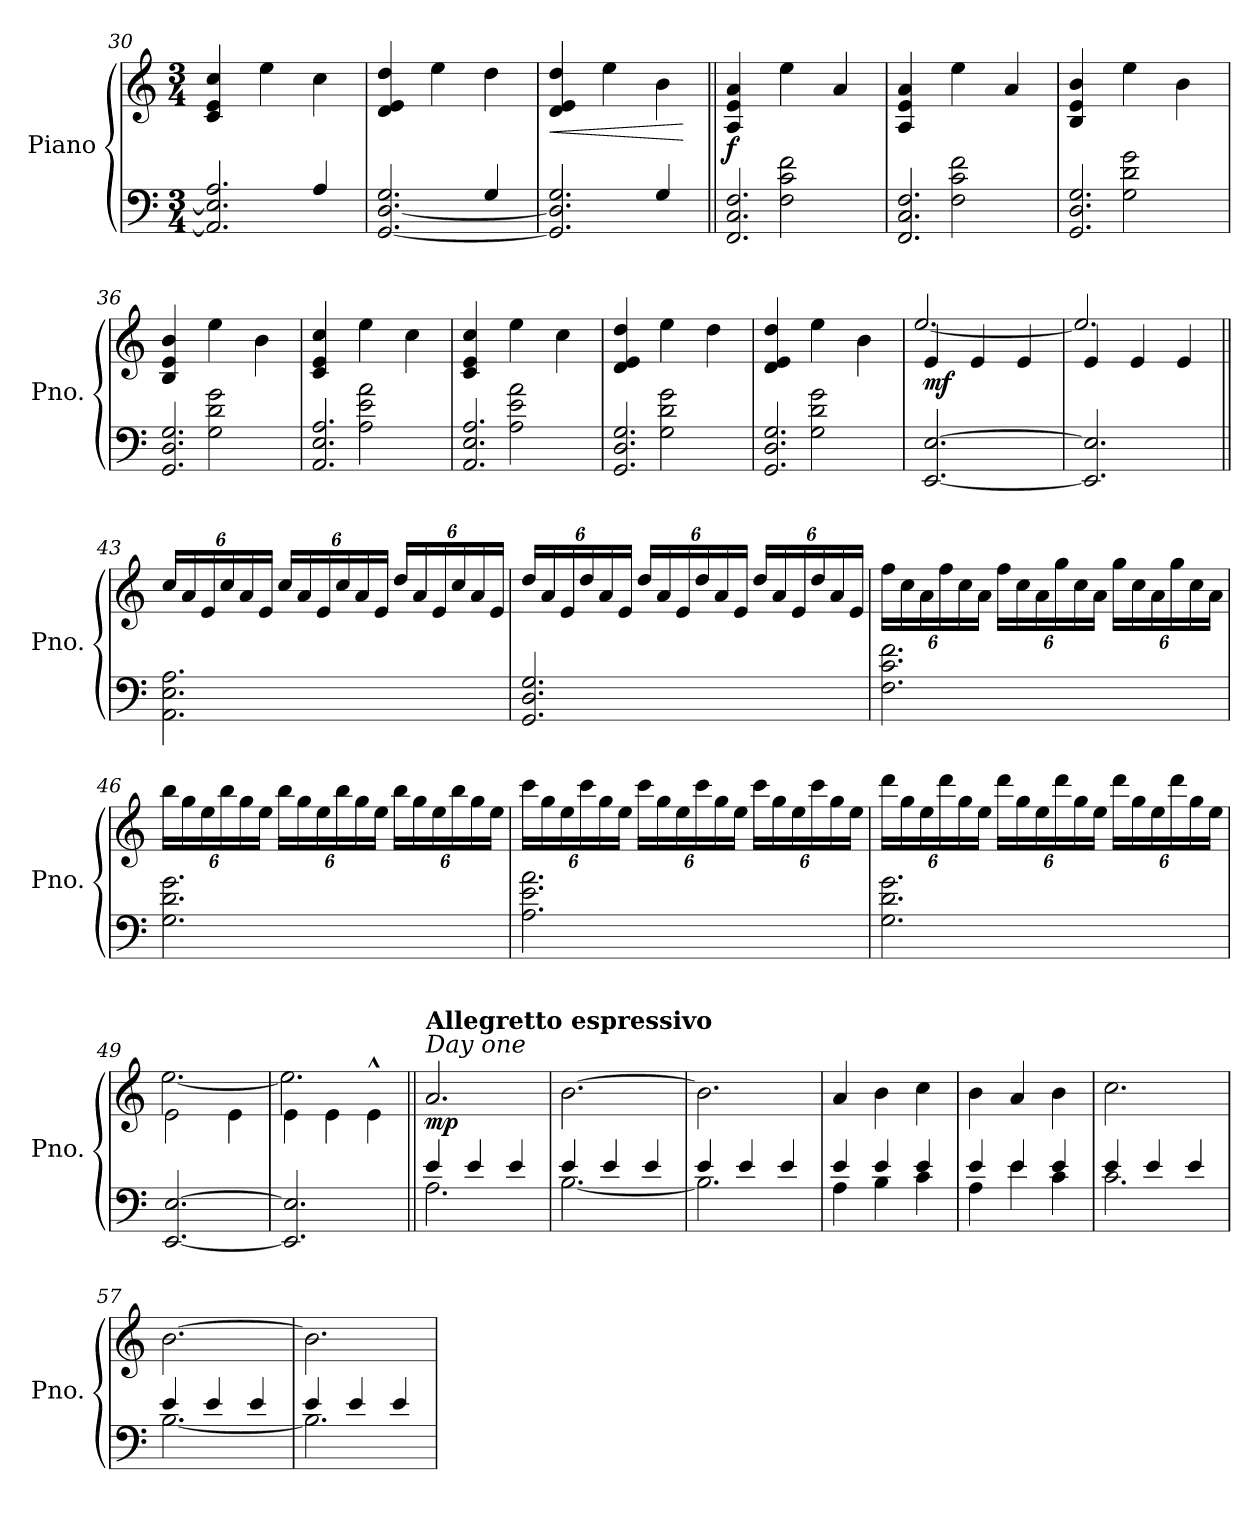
**kern	**kern	**dynam
*part1	*part1	*part1
*staff2	*staff1	*staff1/2
*I"Piano	*	*
*I'Pno.	*	*
*clefF4	*clefG2	*
*k[]	*k[]	*
*M3/4	*M3/4	*
=30	=30	=30
*^	*	*
2.AA/] 2.E/] 2.A/	2ryy	4c/ 4e/ 4cc/	.
.	.	4ee\	.
.	4A/	4cc\	.
!!LO:LB:g=z
=31	=31	=31	=31
[<2.GG/ [<2.D/ 2.G/	2ryy	4d/ 4e/ 4dd/	.
.	.	4ee\	.
.	4G/	4dd\	.
=32	=32	=32	=32
!	!	!	!LO:HP:b
2.GG/] 2.D/] 2.G/	2ryy	4d/ 4e/ 4dd/	<
.	.	4ee\	.
.	4G/	4b\	.
*v	*v	*	*
.	.	[
=33||	=33||	=33||
*^	*	*
!	!	!	!LO:DY:b
2.FF/ 2.C/ 2.F/	4ryy	4A/ 4e/ 4a/	f
.	2F\ 2c\ 2f\	4ee\	.
.	.	4a/	.
=34	=34	=34	=34
2.FF/ 2.C/ 2.F/	4ryy	4A/ 4e/ 4a/	.
.	2F\ 2c\ 2f\	4ee\	.
.	.	4a/	.
=35	=35	=35	=35
2.GG/ 2.D/ 2.G/	4ryy	4B/ 4e/ 4b/	.
.	2G\ 2d\ 2g\	4ee\	.
.	.	4b\	.
=36	=36	=36	=36
2.GG/ 2.D/ 2.G/	4ryy	4B/ 4e/ 4b/	.
.	2G\ 2d\ 2g\	4ee\	.
.	.	4b\	.
=37	=37	=37	=37
2.AA/ 2.E/ 2.A/	4ryy	4c/ 4e/ 4cc/	.
.	2A\ 2e\ 2a\	4ee\	.
.	.	4cc\	.
=38	=38	=38	=38
2.AA/ 2.E/ 2.A/	4ryy	4c/ 4e/ 4cc/	.
.	2A\ 2e\ 2a\	4ee\	.
.	.	4cc\	.
=39	=39	=39	=39
2.GG/ 2.D/ 2.G/	4ryy	4d/ 4e/ 4dd/	.
.	2G\ 2d\ 2g\	4ee\	.
.	.	4dd\	.
=40	=40	=40	=40
2.GG/ 2.D/ 2.G/	4ryy	4d/ 4e/ 4dd/	.
.	2G\ 2d\ 2g\	4ee\	.
.	.	4b\	.
*v	*v	*	*
!!LO:LB:g=z
=41	=41	=41
*	*^	*
!	!	!	!LO:DY:b
[2.EE/ [2.E/	4e/	[2.ee/	mf
.	4e/	.	.
.	4e/	.	.
=42	=42	=42	=42
2.EE/] 2.E/]	4e/	2.ee/]	.
.	4e/	.	.
.	4e/	.	.
*	*v	*v	*
=43||	=43||	=43||
*	*Xbrackettup	*
2.AA\ 2.E\ 2.A\	24cc/LL	.
.	24a/	.
.	24e/	.
.	24cc/	.
.	24a/	.
.	24e/JJ	.
.	24cc/LL	.
.	24a/	.
.	24e/	.
.	24cc/	.
.	24a/	.
.	24e/JJ	.
.	24dd/LL	.
.	24a/	.
.	24e/	.
.	24cc/	.
.	24a/	.
.	24e/JJ	.
=44	=44	=44
2.GG/ 2.D/ 2.G/	24dd/LL	.
.	24a/	.
.	24e/	.
.	24dd/	.
.	24a/	.
.	24e/JJ	.
.	24dd/LL	.
.	24a/	.
.	24e/	.
.	24dd/	.
.	24a/	.
.	24e/JJ	.
.	24dd/LL	.
.	24a/	.
.	24e/	.
.	24dd/	.
.	24a/	.
.	24e/JJ	.
!!LO:PB:g=z
=45	=45	=45
2.F\ 2.c\ 2.f\	24ff\LL	.
.	24cc\	.
.	24a\	.
.	24ff\	.
.	24cc\	.
.	24a\JJ	.
.	24ff\LL	.
.	24cc\	.
.	24a\	.
.	24gg\	.
.	24cc\	.
.	24a\JJ	.
.	24gg\LL	.
.	24cc\	.
.	24a\	.
.	24gg\	.
.	24cc\	.
.	24a\JJ	.
=46	=46	=46
2.G\ 2.d\ 2.g\	24bb\LL	.
.	24gg\	.
.	24ee\	.
.	24bb\	.
.	24gg\	.
.	24ee\JJ	.
.	24bb\LL	.
.	24gg\	.
.	24ee\	.
.	24bb\	.
.	24gg\	.
.	24ee\JJ	.
.	24bb\LL	.
.	24gg\	.
.	24ee\	.
.	24bb\	.
.	24gg\	.
.	24ee\JJ	.
=47	=47	=47
2.A\ 2.e\ 2.a\	24ccc\LL	.
.	24gg\	.
.	24ee\	.
.	24ccc\	.
.	24gg\	.
.	24ee\JJ	.
.	24ccc\LL	.
.	24gg\	.
.	24ee\	.
.	24ccc\	.
.	24gg\	.
.	24ee\JJ	.
.	24ccc\LL	.
.	24gg\	.
.	24ee\	.
.	24ccc\	.
.	24gg\	.
.	24ee\JJ	.
!!LO:LB:g=z
=48	=48	=48
2.G\ 2.d\ 2.g\	24ddd\LL	.
.	24gg\	.
.	24ee\	.
.	24ddd\	.
.	24gg\	.
.	24ee\JJ	.
.	24ddd\LL	.
.	24gg\	.
.	24ee\	.
.	24ddd\	.
.	24gg\	.
.	24ee\JJ	.
.	24ddd\LL	.
.	24gg\	.
.	24ee\	.
.	24ddd\	.
.	24gg\	.
.	24ee\JJ	.
=49	=49	=49
*	*^	*
[2.EE/ [2.E/	2e\	[>2.ee\	.
.	4e\	.	.
=50	=50	=50	=50
2.EE/] 2.E/]	4e\	2.ee\]	.
.	4e\	.	.
.	4e^^\	.	.
*	*v	*v	*
=51||	=51||	=51||
*^	*	*
!	!	!LO:TX:a:i:t=Day one	!
!	!	!LO:TX:a:B:t=Allegretto espressivo	!
!	!	!	!LO:DY:b
4e/	2.A\	2.a/	mp
4e/	.	.	.
4e/	.	.	.
=52	=52	=52	=52
4e/	[2.B\	[2.b\	.
4e/	.	.	.
4e/	.	.	.
=53	=53	=53	=53
4e/	2.B\]	2.b\]	.
4e/	.	.	.
4e/	.	.	.
=54	=54	=54	=54
4e/	4A\	4a/	.
4e/	4B\	4b\	.
4e/	4c\	4cc\	.
!!LO:LB:g=z
=55	=55	=55	=55
4e/	4A\	4b\	.
4e/	4e\	4a/	.
4e/	4c\	4b\	.
=56	=56	=56	=56
4e/	2.c\	2.cc\	.
4e/	.	.	.
4e/	.	.	.
=57	=57	=57	=57
4e/	[2.B\	[2.b\	.
4e/	.	.	.
4e/	.	.	.
=58	=58	=58	=58
4e/	2.B\]	2.b\]	.
4e/	.	.	.
4e/	.	.	.
*v	*v	*	*
=	=	=
*-	*-	*-
